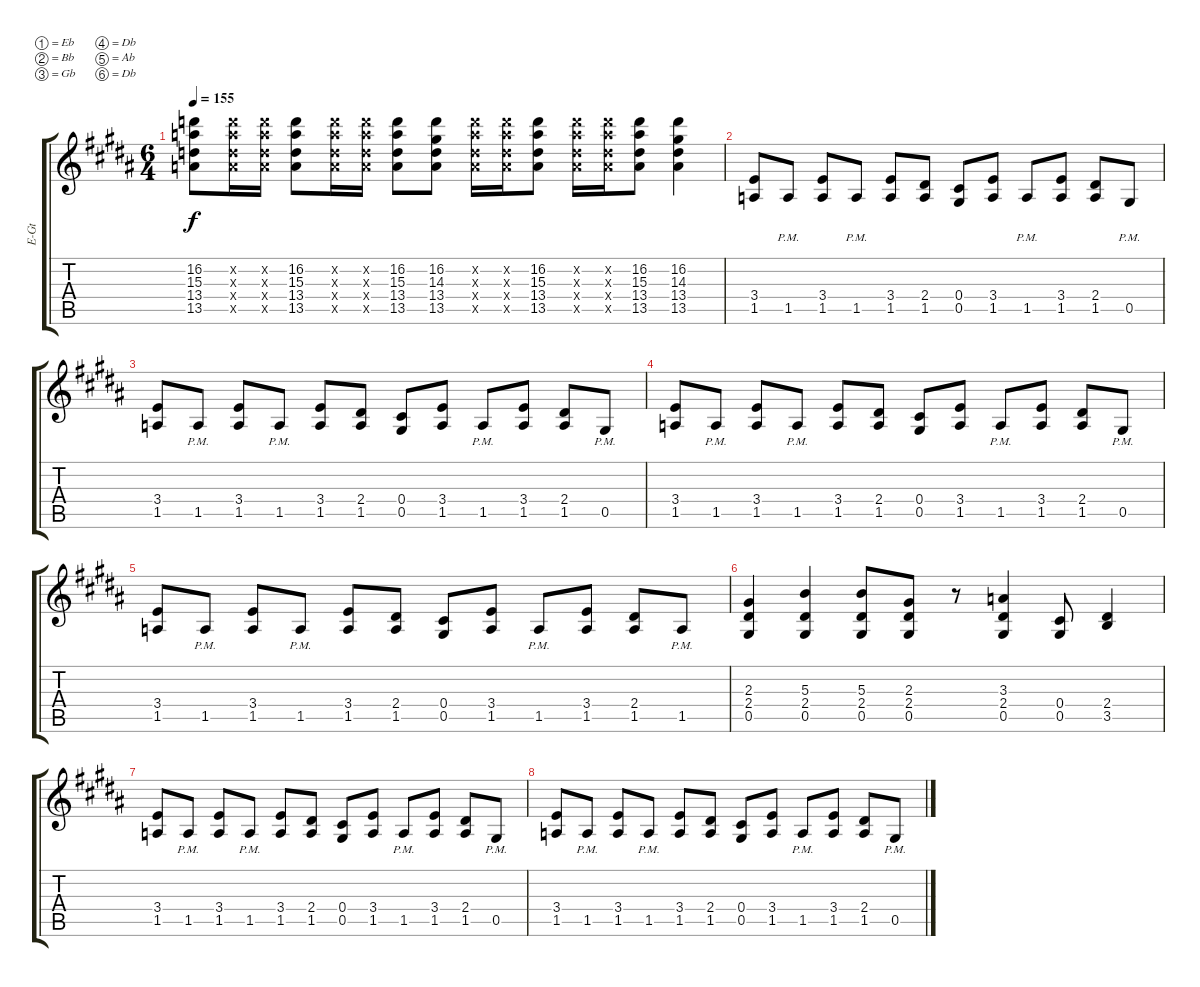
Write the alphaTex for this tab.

\bracketExtendMode groupsimilarinstruments
\otherSystemsTrackNameOrientation horizontal
\track ("Electric Guitar 2" "E-Gt") {instrument distortionguitar}
\staff {score tabs}
\tuning (Eb4 Bb3 Gb3 Db3 Ab2 Db2)
\ts (6 4)
\tempo 155
\clef g2
\ks b
(13.5{acc b} 13.4{acc b} 15.3{acc b} 16.2{acc b}).8{dy f beam Down} (16.2{x acc b} 15.3{x acc b} 13.4{x acc b} 13.5{x acc b}).16{beam Down} (16.2{x acc b} 15.3{x acc b} 13.4{x acc b} 13.5{x acc b}).16{beam Down} (13.5{acc b} 13.4{acc b} 15.3{acc b} 16.2{acc b}).8{beam Down} (16.2{x acc b} 15.3{x acc b} 13.4{x acc b} 13.5{x acc b}).16{beam Down} (16.2{x acc b} 15.3{x acc b} 13.4{x acc b} 13.5{x acc b}).16{beam Down} (13.5{acc b} 13.4{acc b} 15.3{acc b} 16.2{acc b}).8{beam Down} (16.2{acc b} 14.3{acc forcenatural} 13.4{acc b} 13.5{acc b}).8{beam Down} (16.2{x acc b} 15.3{x acc b} 13.4{x acc b} 13.5{x acc b}).16{beam Down} (16.2{x acc b} 15.3{x acc b} 13.4{x acc b} 13.5{x acc b}).16{beam Down} (13.5{acc b} 13.4{acc b} 15.3{acc b} 16.2{acc b}).8{beam Down} (16.2{x acc b} 15.3{x acc b} 13.4{x acc b} 13.5{x acc b}).16{beam Down} (16.2{x acc b} 15.3{x acc b} 13.4{x acc b} 13.5{x acc b}).16{beam Down} (13.5{acc b} 13.4{acc b} 15.3{acc b} 16.2{acc b}).8{beam Down} (16.2{acc b} 14.3{acc forcenatural} 13.4{acc b} 13.5{acc b}).4{beam Down} |
(1.5{acc b} 3.4{acc forcenatural}).8{beam Up} 1.5{pm acc b}.8{beam Up} (1.5{acc b} 3.4{acc forcenatural}).8{beam Up} 1.5{pm acc b}.8{beam Up} (1.5{acc b} 3.4{acc forcenatural}).8{beam Up} (2.4{acc forcenatural} 1.5{acc b}).8{beam Up} (0.5{acc forcenatural} 0.4{acc forcenatural}).8{beam Up} (1.5{acc b} 3.4{acc forcenatural}).8{beam Up} 1.5{pm acc b}.8{beam Up} (1.5{acc b} 3.4{acc forcenatural}).8{beam Up} (1.5{acc b} 2.4{acc forcenatural}).8{beam Up} 0.5{pm acc forcenatural}.8{beam Up} |
(1.5{acc b} 3.4{acc forcenatural}).8{beam Up} 1.5{pm acc b}.8{beam Up} (1.5{acc b} 3.4{acc forcenatural}).8{beam Up} 1.5{pm acc b}.8{beam Up} (1.5{acc b} 3.4{acc forcenatural}).8{beam Up} (2.4{acc forcenatural} 1.5{acc b}).8{beam Up} (0.5{acc forcenatural} 0.4{acc forcenatural}).8{beam Up} (1.5{acc b} 3.4{acc forcenatural}).8{beam Up} 1.5{pm acc b}.8{beam Up} (1.5{acc b} 3.4{acc forcenatural}).8{beam Up} (1.5{acc b} 2.4{acc forcenatural}).8{beam Up} 0.5{pm acc forcenatural}.8{beam Up} |
(1.5{acc b} 3.4{acc forcenatural}).8{beam Up} 1.5{pm acc b}.8{beam Up} (1.5{acc b} 3.4{acc forcenatural}).8{beam Up} 1.5{pm acc b}.8{beam Up} (1.5{acc b} 3.4{acc forcenatural}).8{beam Up} (2.4{acc forcenatural} 1.5{acc b}).8{beam Up} (0.5{acc forcenatural} 0.4{acc forcenatural}).8{beam Up} (1.5{acc b} 3.4{acc forcenatural}).8{beam Up} 1.5{pm acc b}.8{beam Up} (1.5{acc b} 3.4{acc forcenatural}).8{beam Up} (1.5{acc b} 2.4{acc forcenatural}).8{beam Up} 0.5{pm acc forcenatural}.8{beam Up} |
(1.5{acc b} 3.4{acc forcenatural}).8{beam Up} 1.5{pm acc b}.8{beam Up} (1.5{acc b} 3.4{acc forcenatural}).8{beam Up} 1.5{pm acc b}.8{beam Up} (1.5{acc b} 3.4{acc forcenatural}).8{beam Up} (2.4{acc forcenatural} 1.5{acc b}).8{beam Up} (0.5{acc forcenatural} 0.4{acc forcenatural}).8{beam Up} (1.5{acc b} 3.4{acc forcenatural}).8{beam Up} 1.5{pm acc b}.8{beam Up} (1.5{acc b} 3.4{acc forcenatural}).8{beam Up} (1.5{acc b} 2.4{acc forcenatural}).8{beam Up} 1.5{pm acc b}.8{beam Up} |
(0.5{acc forcenatural} 2.4{acc forcenatural} 2.3{acc forcenatural}).4{beam Up} (0.5{acc forcenatural} 2.4{acc forcenatural} 5.3{acc forcenatural}).4{beam Up} (0.5{acc forcenatural} 2.4{acc forcenatural} 5.3{acc forcenatural}).8{beam Up} (2.3{acc forcenatural} 2.4{acc forcenatural} 0.5{acc forcenatural}).8{beam Up} r.8{beam Up} (0.5{acc forcenatural} 2.4{acc forcenatural} 3.3{acc b}).4{beam Up} (0.5{acc forcenatural} 0.4{acc forcenatural}).8{beam Up} (3.5{acc forcenatural} 2.4{acc forcenatural}).4{beam Up} |
(1.5{acc b} 3.4{acc forcenatural}).8{beam Up} 1.5{pm acc b}.8{beam Up} (1.5{acc b} 3.4{acc forcenatural}).8{beam Up} 1.5{pm acc b}.8{beam Up} (1.5{acc b} 3.4{acc forcenatural}).8{beam Up} (2.4{acc forcenatural} 1.5{acc b}).8{beam Up} (0.5{acc forcenatural} 0.4{acc forcenatural}).8{beam Up} (1.5{acc b} 3.4{acc forcenatural}).8{beam Up} 1.5{pm acc b}.8{beam Up} (1.5{acc b} 3.4{acc forcenatural}).8{beam Up} (1.5{acc b} 2.4{acc forcenatural}).8{beam Up} 0.5{pm acc forcenatural}.8{beam Up} |
(1.5{acc b} 3.4{acc forcenatural}).8{beam Up} 1.5{pm acc b}.8{beam Up} (1.5{acc b} 3.4{acc forcenatural}).8{beam Up} 1.5{pm acc b}.8{beam Up} (1.5{acc b} 3.4{acc forcenatural}).8{beam Up} (2.4{acc forcenatural} 1.5{acc b}).8{beam Up} (0.5{acc forcenatural} 0.4{acc forcenatural}).8{beam Up} (1.5{acc b} 3.4{acc forcenatural}).8{beam Up} 1.5{pm acc b}.8{beam Up} (1.5{acc b} 3.4{acc forcenatural}).8{beam Up} (1.5{acc b} 2.4{acc forcenatural}).8{beam Up} 0.5{pm acc forcenatural}.8{beam Up}
